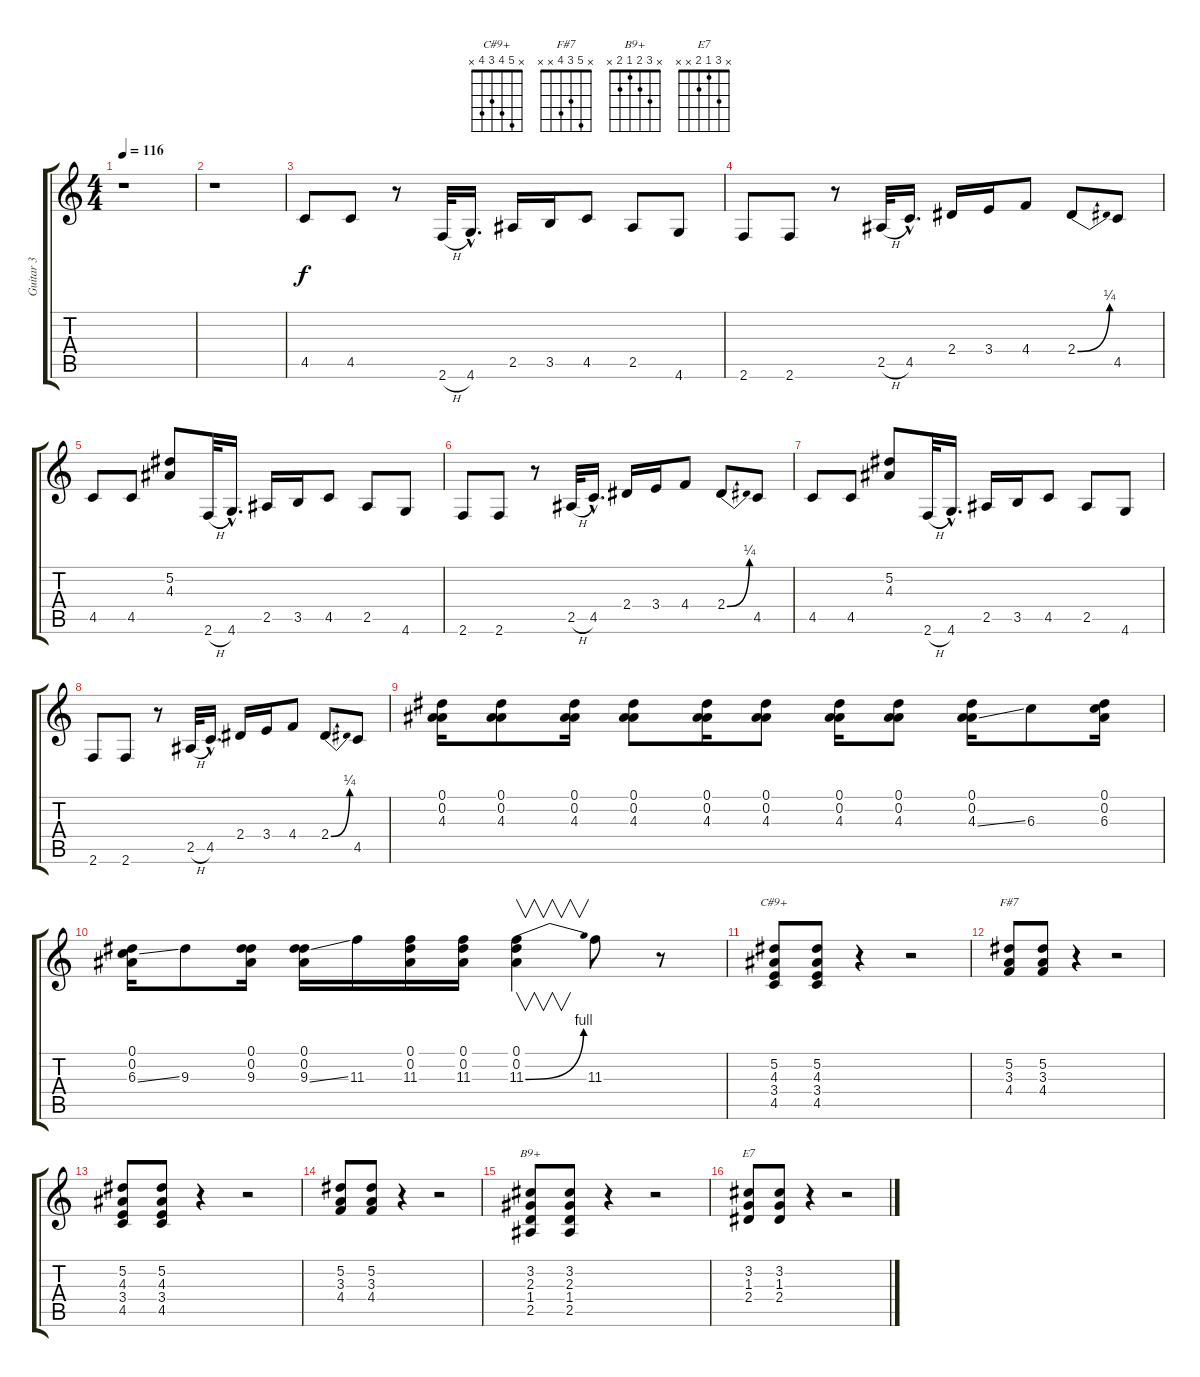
\track ("Guitar 3" "Guitar 3") {instrument overdrivenguitar}
\staff {score tabs}
\tuning (Eb4 Bb3 Gb3 Db3 Ab2 Eb2) {hide}
\chord ("C#9+" x 5 4 3 4 x)
\chord ("F#7" x 5 3 4 x x)
\chord ("B9+" x 3 2 1 2 x)
\chord ("E7" x 3 1 2 x x)
\ts (4 4)
\tempo 116
\clef g2
\ks c
r.1{dy f instrument overdrivenguitar} |
r.1 |
4.5.8 4.5.8 r.8 2.6{h}.32 4.6{hac}.16{d} 2.5.16 3.5.16 4.5.8 2.5.8 4.6.8 |
2.6.8 2.6.8 r.8 2.5{h}.32 4.5{hac}.16{d} 2.4.16 3.4.16 4.4.8 2.4{be (bend 0 0 60 1)}.8 4.5.8 |
4.5.8 4.5.8 (5.2 4.3).8 2.6{h}.32 4.6{hac}.16{d} 2.5.16 3.5.16 4.5.8 2.5.8 4.6.8 |
2.6.8 2.6.8 r.8 2.5{h}.32 4.5{hac}.16{d} 2.4.16 3.4.16 4.4.8 2.4{be (bend 0 0 60 1)}.8 4.5.8 |
4.5.8 4.5.8 (5.2 4.3).8 2.6{h}.32 4.6{hac}.16{d} 2.5.16 3.5.16 4.5.8 2.5.8 4.6.8 |
2.6.8 2.6.8 r.8 2.5{h}.32 4.5{hac}.16{d} 2.4.16 3.4.16 4.4.8 2.4{be (bend 0 0 60 1)}.8 4.5.8 |
(0.1 0.2 4.3).16 (0.1 0.2 4.3).8 (0.1 0.2 4.3).16 (0.1 0.2 4.3).8 (0.1 0.2 4.3).16 (0.1 0.2 4.3).8 (0.1 0.2 4.3).16 (0.1 0.2 4.3).8 (0.1 0.2 4.3{ss}).16 6.3.8 (0.1 0.2 6.3).16 |
(0.1 0.2 6.3{ss}).16 9.3.8 (0.1 0.2 9.3).16 (0.1 0.2 9.3{ss}).16 11.3.16 (0.1 0.2 11.3).16 (0.1 0.2 11.3).16 (0.1 0.2 11.3{be (bend 0 0 60 4)}).4{v} 11.3.8 r.8 |
(5.2 4.3 3.4 4.5).8{ch "C#9+"} (5.2 4.3 3.4 4.5).8 r.4 r.2 |
(5.2 3.3 4.4).8{ch "F#7"} (5.2 3.3 4.4).8 r.4 r.2 |
(5.2 4.3 3.4 4.5).8 (5.2 4.3 3.4 4.5).8 r.4 r.2 |
(5.2 3.3 4.4).8 (5.2 3.3 4.4).8 r.4 r.2 |
(3.2 2.3 1.4 2.5).8{ch "B9+"} (3.2 2.3 1.4 2.5).8 r.4 r.2 |
(3.2 1.3 2.4).8{ch "E7"} (3.2 1.3 2.4).8 r.4 r.2
